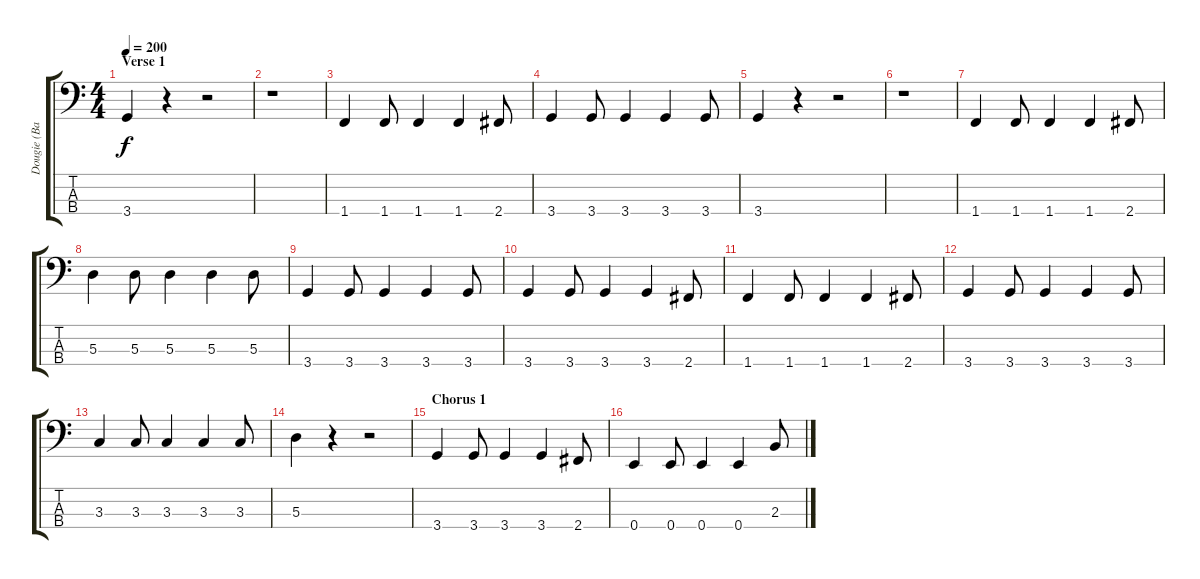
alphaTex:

\track ("Dougie (Bass)" "Dougie (Ba") {instrument electricbasspick}
\staff {score tabs}
\tuning (G2 D2 A1 E1) {hide}
\ts (4 4)
\section ("" "Verse 1")
\tempo 200
\clef f4
\ks c
3.4.4{dy f} r.4 r.2 |
r.1 |
1.4.4 1.4.8 1.4.4 1.4.4 2.4.8 |
3.4.4 3.4.8 3.4.4 3.4.4 3.4.8 |
3.4.4 r.4 r.2 |
r.1 |
1.4.4 1.4.8 1.4.4 1.4.4 2.4.8 |
5.3.4 5.3.8 5.3.4 5.3.4 5.3.8 |
3.4.4 3.4.8 3.4.4 3.4.4 3.4.8 |
3.4.4 3.4.8 3.4.4 3.4.4 2.4.8 |
1.4.4 1.4.8 1.4.4 1.4.4 2.4.8 |
3.4.4 3.4.8 3.4.4 3.4.4 3.4.8 |
3.3.4 3.3.8 3.3.4 3.3.4 3.3.8 |
5.3.4 r.4 r.2 |
\section ("" "Chorus 1")
3.4.4 3.4.8 3.4.4 3.4.4 2.4.8 |
0.4.4 0.4.8 0.4.4 0.4.4 2.3.8
